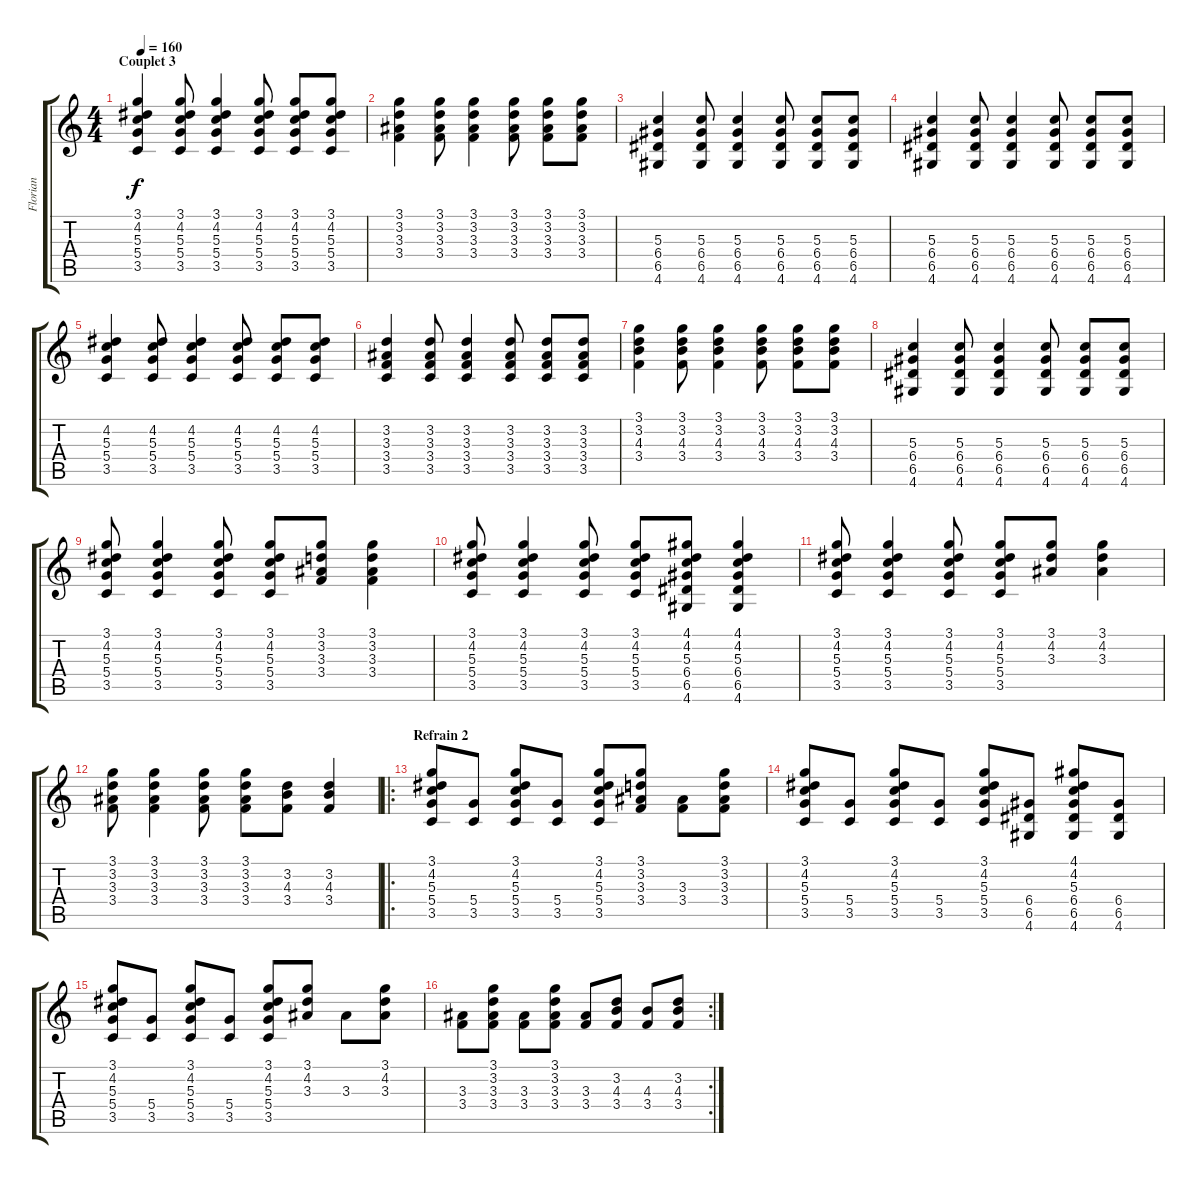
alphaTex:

\track ("Florian" "Florian") {instrument distortionguitar}
\staff {score tabs}
\tuning (E4 B3 G3 D3 A2 E2) {hide}
\ts (4 4)
\section ("" "Couplet 3")
\tempo 160
\clef g2
\ks c
(3.1 4.2 5.3 5.4 3.5).4{dy f} (3.1 4.2 5.3 5.4 3.5).8 (3.1 4.2 5.3 5.4 3.5).4 (3.1 4.2 5.3 5.4 3.5).8 (3.1 4.2 5.3 5.4 3.5).8 (3.1 4.2 5.3 5.4 3.5).8 |
(3.1 3.2 3.3 3.4).4 (3.1 3.2 3.3 3.4).8 (3.1 3.2 3.3 3.4).4 (3.1 3.2 3.3 3.4).8 (3.1 3.2 3.3 3.4).8 (3.1 3.2 3.3 3.4).8 |
(5.3 6.4 6.5 4.6).4 (5.3 6.4 6.5 4.6).8 (5.3 6.4 6.5 4.6).4 (5.3 6.4 6.5 4.6).8 (5.3 6.4 6.5 4.6).8 (5.3 6.4 6.5 4.6).8 |
(5.3 6.4 6.5 4.6).4 (5.3 6.4 6.5 4.6).8 (5.3 6.4 6.5 4.6).4 (5.3 6.4 6.5 4.6).8 (5.3 6.4 6.5 4.6).8 (5.3 6.4 6.5 4.6).8 |
(4.2 5.3 5.4 3.5).4 (4.2 5.3 5.4 3.5).8 (4.2 5.3 5.4 3.5).4 (4.2 5.3 5.4 3.5).8 (4.2 5.3 5.4 3.5).8 (4.2 5.3 5.4 3.5).8 |
(3.2 3.3 3.4 3.5).4 (3.2 3.3 3.4 3.5).8 (3.2 3.3 3.4 3.5).4 (3.2 3.3 3.4 3.5).8 (3.2 3.3 3.4 3.5).8 (3.2 3.3 3.4 3.5).8 |
(3.1 3.2 4.3 3.4).4 (3.1 3.2 4.3 3.4).8 (3.1 3.2 4.3 3.4).4 (3.1 3.2 4.3 3.4).8 (3.1 3.2 4.3 3.4).8 (3.1 3.2 4.3 3.4).8 |
(5.3 6.4 6.5 4.6).4 (5.3 6.4 6.5 4.6).8 (5.3 6.4 6.5 4.6).4 (5.3 6.4 6.5 4.6).8 (5.3 6.4 6.5 4.6).8 (5.3 6.4 6.5 4.6).8 |
(3.1 4.2 5.3 5.4 3.5).8 (3.1 4.2 5.3 5.4 3.5).4 (3.1 4.2 5.3 5.4 3.5).8 (3.1 4.2 5.3 5.4 3.5).8 (3.1 3.2 3.3 3.4).8 (3.1 3.2 3.3 3.4).4 |
(3.1 4.2 5.3 5.4 3.5).8 (3.1 4.2 5.3 5.4 3.5).4 (3.1 4.2 5.3 5.4 3.5).8 (3.1 4.2 5.3 5.4 3.5).8 (4.1 4.2 5.3 6.4 6.5 4.6).8 (4.1 4.2 5.3 6.4 6.5 4.6).4 |
(3.1 4.2 5.3 5.4 3.5).8 (3.1 4.2 5.3 5.4 3.5).4 (3.1 4.2 5.3 5.4 3.5).8 (3.1 4.2 5.3 5.4 3.5).8 (3.1 4.2 3.3).8 (3.1 4.2 3.3).4 |
(3.1 3.2 3.3 3.4).8 (3.1 3.2 3.3 3.4).4 (3.1 3.2 3.3 3.4).8 (3.1 3.2 3.3 3.4).8 (3.2 4.3 3.4).8 (3.2 4.3 3.4).4 |
\ro
\section ("" "Refrain 2")
(3.1 4.2 5.3 5.4 3.5).8 (5.4 3.5).8 (3.1 4.2 5.3 5.4 3.5).8 (5.4 3.5).8 (3.1 4.2 5.3 5.4 3.5).8 (3.1 3.2 3.3 3.4).8 (3.3 3.4).8 (3.1 3.2 3.3 3.4).8 |
(3.1 4.2 5.3 5.4 3.5).8 (5.4 3.5).8 (3.1 4.2 5.3 5.4 3.5).8 (5.4 3.5).8 (3.1 4.2 5.3 5.4 3.5).8 (6.4 6.5 4.6).8 (4.1 4.2 5.3 6.4 6.5 4.6).8 (6.4 6.5 4.6).8 |
(3.1 4.2 5.3 5.4 3.5).8 (5.4 3.5).8 (3.1 4.2 5.3 5.4 3.5).8 (5.4 3.5).8 (3.1 4.2 5.3 5.4 3.5).8 (3.1 4.2 3.3).8 3.3.8 (3.1 4.2 3.3).8 |
\rc 2
(3.3 3.4).8 (3.1 3.2 3.3 3.4).8 (3.3 3.4).8 (3.1 3.2 3.3 3.4).8 (3.3 3.4).8 (3.2 4.3 3.4).8 (4.3 3.4).8 (3.2 4.3 3.4).8
